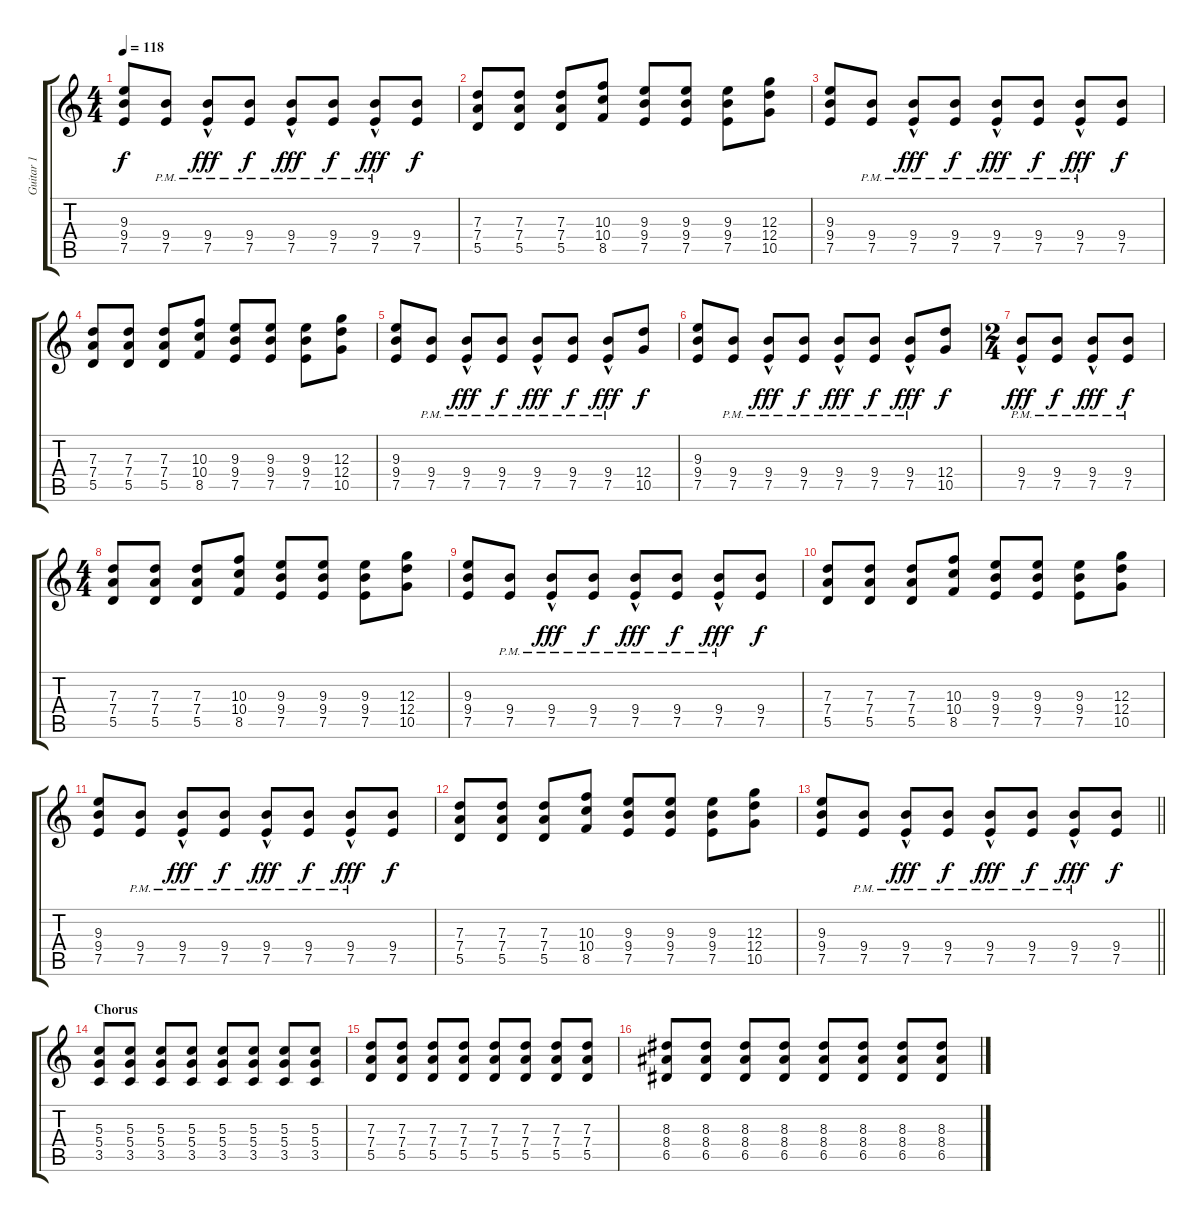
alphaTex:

\track ("Guitar 1" "Guitar 1") {instrument distortionguitar}
\staff {score tabs}
\tuning (E4 B3 G3 D3 A2 E2) {hide}
\ts (4 4)
\tempo 118
\clef g2
\ks c
(9.3 9.4 7.5).8{dy f} (9.4{pm} 7.5{pm}).8 (9.4{pm} 7.5{hac pm}).8{dy fff} (9.4{pm} 7.5{pm}).8{dy f} (9.4{pm} 7.5{hac pm}).8{dy fff} (9.4{pm} 7.5{pm}).8{dy f} (9.4{pm} 7.5{hac pm}).8{dy fff} (9.4 7.5).8{dy f} |
(7.3 7.4 5.5).8 (7.3 7.4 5.5).8 (7.3 7.4 5.5).8 (10.3 10.4 8.5).8 (9.3 9.4 7.5).8 (9.3 9.4 7.5).8 (9.3 9.4 7.5).8 (12.3 12.4 10.5).8 |
(9.3 9.4 7.5).8 (9.4{pm} 7.5{pm}).8 (9.4{pm} 7.5{hac pm}).8{dy fff} (9.4{pm} 7.5{pm}).8{dy f} (9.4{pm} 7.5{hac pm}).8{dy fff} (9.4{pm} 7.5{pm}).8{dy f} (9.4{pm} 7.5{hac pm}).8{dy fff} (9.4 7.5).8{dy f} |
(7.3 7.4 5.5).8 (7.3 7.4 5.5).8 (7.3 7.4 5.5).8 (10.3 10.4 8.5).8 (9.3 9.4 7.5).8 (9.3 9.4 7.5).8 (9.3 9.4 7.5).8 (12.3 12.4 10.5).8 |
(9.3 9.4 7.5).8 (9.4{pm} 7.5{pm}).8 (9.4{pm} 7.5{hac pm}).8{dy fff} (9.4{pm} 7.5{pm}).8{dy f} (9.4{pm} 7.5{hac pm}).8{dy fff} (9.4{pm} 7.5{pm}).8{dy f} (9.4{pm} 7.5{hac pm}).8{dy fff} (12.4 10.5).8{dy f} |
(9.3 9.4 7.5).8 (9.4{pm} 7.5{pm}).8 (9.4{pm} 7.5{hac pm}).8{dy fff} (9.4{pm} 7.5{pm}).8{dy f} (9.4{pm} 7.5{hac pm}).8{dy fff} (9.4{pm} 7.5{pm}).8{dy f} (9.4{pm} 7.5{hac pm}).8{dy fff} (12.4 10.5).8{dy f} |
\ts (2 4)
(9.4{pm} 7.5{hac pm}).8{dy fff} (9.4{pm} 7.5{pm}).8{dy f} (9.4{pm} 7.5{hac pm}).8{dy fff} (9.4{pm} 7.5{pm}).8{dy f} |
\ts (4 4)
(7.3 7.4 5.5).8 (7.3 7.4 5.5).8 (7.3 7.4 5.5).8 (10.3 10.4 8.5).8 (9.3 9.4 7.5).8 (9.3 9.4 7.5).8 (9.3 9.4 7.5).8 (12.3 12.4 10.5).8 |
(9.3 9.4 7.5).8 (9.4{pm} 7.5{pm}).8 (9.4{pm} 7.5{hac pm}).8{dy fff} (9.4{pm} 7.5{pm}).8{dy f} (9.4{pm} 7.5{hac pm}).8{dy fff} (9.4{pm} 7.5{pm}).8{dy f} (9.4{pm} 7.5{hac pm}).8{dy fff} (9.4 7.5).8{dy f} |
(7.3 7.4 5.5).8 (7.3 7.4 5.5).8 (7.3 7.4 5.5).8 (10.3 10.4 8.5).8 (9.3 9.4 7.5).8 (9.3 9.4 7.5).8 (9.3 9.4 7.5).8 (12.3 12.4 10.5).8 |
(9.3 9.4 7.5).8 (9.4{pm} 7.5{pm}).8 (9.4{pm} 7.5{hac pm}).8{dy fff} (9.4{pm} 7.5{pm}).8{dy f} (9.4{pm} 7.5{hac pm}).8{dy fff} (9.4{pm} 7.5{pm}).8{dy f} (9.4{pm} 7.5{hac pm}).8{dy fff} (9.4 7.5).8{dy f} |
(7.3 7.4 5.5).8 (7.3 7.4 5.5).8 (7.3 7.4 5.5).8 (10.3 10.4 8.5).8 (9.3 9.4 7.5).8 (9.3 9.4 7.5).8 (9.3 9.4 7.5).8 (12.3 12.4 10.5).8 |
\barLineRight lightlight
(9.3 9.4 7.5).8 (9.4{pm} 7.5{pm}).8 (9.4{pm} 7.5{hac pm}).8{dy fff} (9.4{pm} 7.5{pm}).8{dy f} (9.4{pm} 7.5{hac pm}).8{dy fff} (9.4{pm} 7.5{pm}).8{dy f} (9.4{pm} 7.5{hac pm}).8{dy fff} (9.4 7.5).8{dy f} |
\section ("" "Chorus")
(5.3 5.4 3.5).8 (5.3 5.4 3.5).8 (5.3 5.4 3.5).8 (5.3 5.4 3.5).8 (5.3 5.4 3.5).8 (5.3 5.4 3.5).8 (5.3 5.4 3.5).8 (5.3 5.4 3.5).8 |
(7.3 7.4 5.5).8 (7.3 7.4 5.5).8 (7.3 7.4 5.5).8 (7.3 7.4 5.5).8 (7.3 7.4 5.5).8 (7.3 7.4 5.5).8 (7.3 7.4 5.5).8 (7.3 7.4 5.5).8 |
(8.3 8.4 6.5).8 (8.3 8.4 6.5).8 (8.3 8.4 6.5).8 (8.3 8.4 6.5).8 (8.3 8.4 6.5).8 (8.3 8.4 6.5).8 (8.3 8.4 6.5).8 (8.3 8.4 6.5).8
